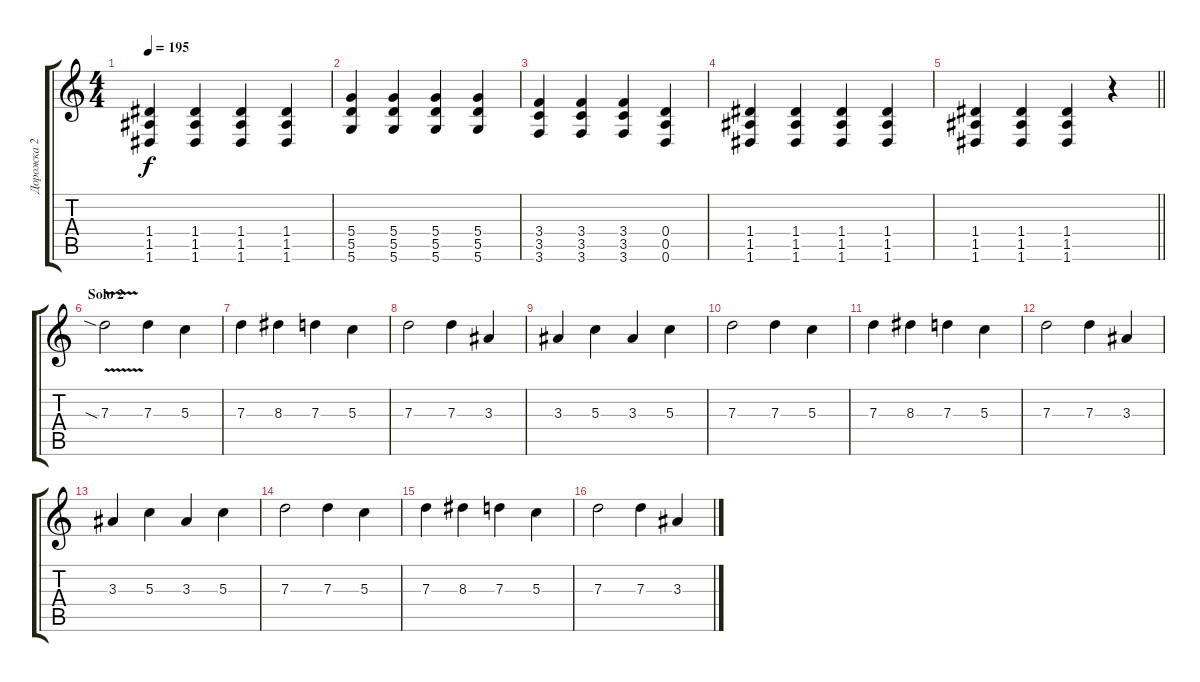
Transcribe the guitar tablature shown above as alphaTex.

\track ("Дорожка 2" "Дорожка 2") {instrument distortionguitar}
\staff {score tabs}
\tuning (E4 B3 G3 D3 A2 D2) {hide}
\ts (4 4)
\tempo 195
\clef g2
\ks c
(1.4 1.5 1.6).4{dy f} (1.4 1.5 1.6).4 (1.4 1.5 1.6).4 (1.4 1.5 1.6).4 |
(5.4 5.5 5.6).4{volume 15} (5.4 5.5 5.6).4 (5.4 5.5 5.6).4 (5.4 5.5 5.6).4 |
(3.4 3.5 3.6).4 (3.4 3.5 3.6).4 (3.4 3.5 3.6).4 (0.4 0.5 0.6).4 |
(1.4 1.5 1.6).4 (1.4 1.5 1.6).4 (1.4 1.5 1.6).4 (1.4 1.5 1.6).4 |
\barLineRight lightlight
(1.4 1.5 1.6).4 (1.4 1.5 1.6).4 (1.4 1.5 1.6).4 r.4 |
\section ("" "Solo 2")
7.3{v sia}.2 7.3.4 5.3.4 |
7.3.4 8.3.4 7.3.4 5.3.4 |
7.3.2 7.3.4 3.3.4 |
3.3.4 5.3.4 3.3.4 5.3.4 |
7.3.2 7.3.4 5.3.4 |
7.3.4 8.3.4 7.3.4 5.3.4 |
7.3.2 7.3.4 3.3.4 |
3.3.4 5.3.4 3.3.4 5.3.4 |
7.3.2 7.3.4 5.3.4 |
7.3.4 8.3.4 7.3.4 5.3.4 |
7.3.2 7.3.4 3.3.4
